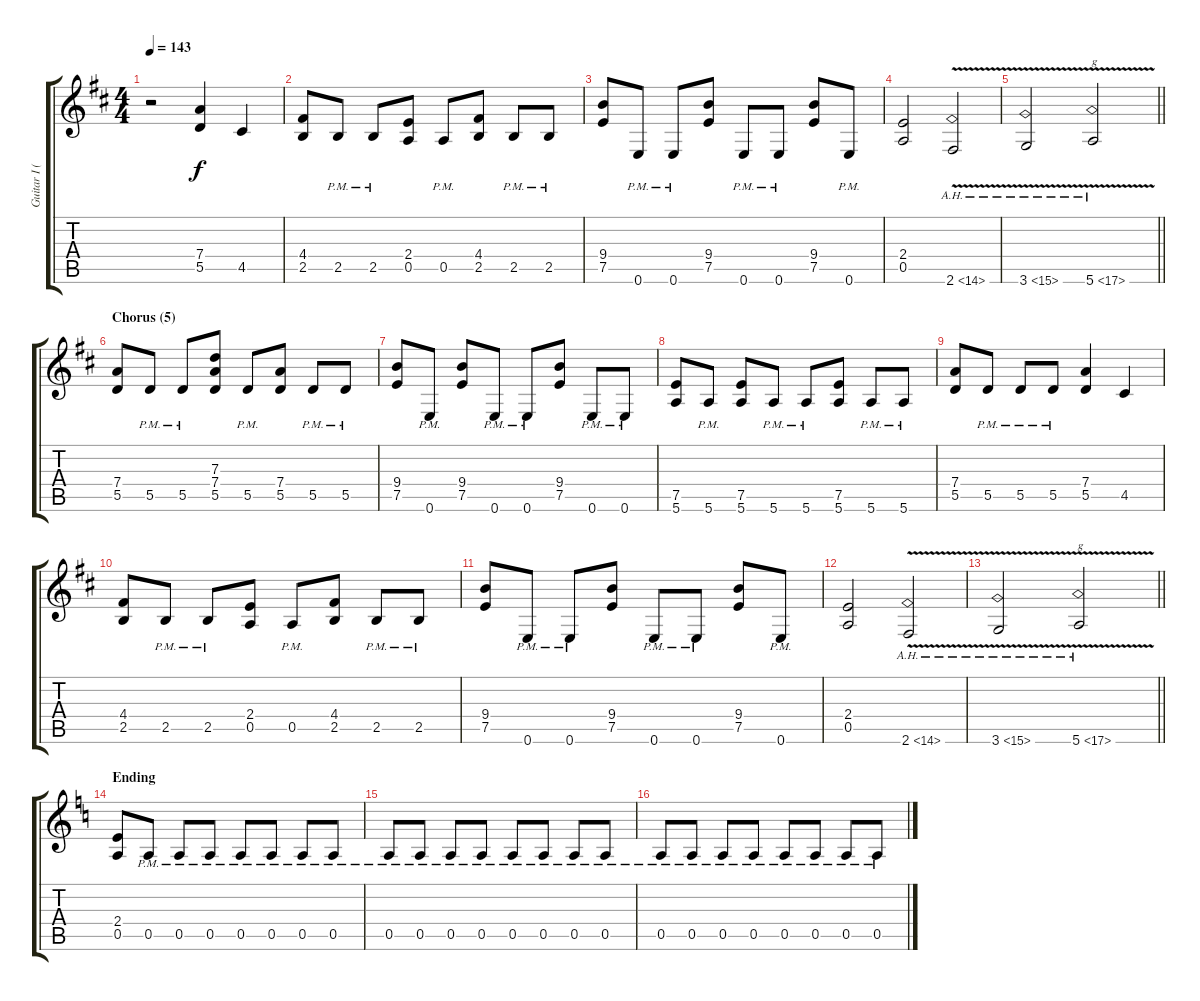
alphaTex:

\track ("Guitar I (+V)" "Guitar I (") {instrument distortionguitar}
\staff {score tabs}
\tuning (E4 B3 G3 D3 A2 E2) {hide}
\ts (4 4)
\tempo 143
\clef g2
\ks d
r.2{dy f} (7.4 5.5).4 4.5.4 |
(4.4 2.5).8 2.5{pm}.8 2.5{pm}.8 (2.4 0.5).8 0.5{pm}.8 (4.4 2.5).8 2.5{pm}.8 2.5{pm}.8 |
(9.4 7.5).8 0.6{pm}.8 0.6{pm}.8 (9.4 7.5).8 0.6{pm}.8 0.6{pm}.8 (9.4 7.5).8 0.6{pm}.8 |
(2.4 0.5).2 2.6{ah 12 v}.2 |
\barLineRight lightlight
3.6{ah 12 v}.2 5.6{ah 12 v}.2{txt "g"} |
\section ("" "Chorus (5)")
(7.4 5.5).8 5.5{pm}.8 5.5{pm}.8 (7.3 7.4 5.5).8 5.5{pm}.8 (7.4 5.5).8 5.5{pm}.8 5.5{pm}.8 |
(9.4 7.5).8 0.6{pm}.8 (9.4 7.5).8 0.6{pm}.8 0.6{pm}.8 (9.4 7.5).8 0.6{pm}.8 0.6{pm}.8 |
(7.5 5.6).8 5.6{pm}.8 (7.5 5.6).8 5.6{pm}.8 5.6{pm}.8 (7.5 5.6).8 5.6{pm}.8 5.6{pm}.8 |
(7.4 5.5).8 5.5{pm}.8 5.5{pm}.8 5.5{pm}.8 (7.4 5.5).4 4.5.4 |
(4.4 2.5).8 2.5{pm}.8 2.5{pm}.8 (2.4 0.5).8 0.5{pm}.8 (4.4 2.5).8 2.5{pm}.8 2.5{pm}.8 |
(9.4 7.5).8 0.6{pm}.8 0.6{pm}.8 (9.4 7.5).8 0.6{pm}.8 0.6{pm}.8 (9.4 7.5).8 0.6{pm}.8 |
(2.4 0.5).2 2.6{ah 12 v}.2 |
\barLineRight lightlight
3.6{ah 12 v}.2 5.6{ah 12 v}.2{txt "g"} |
\section ("" "Ending")
\ks aminor
(2.4 0.5).8 0.5{pm}.8 0.5{pm}.8 0.5{pm}.8 0.5{pm}.8 0.5{pm}.8 0.5{pm}.8 0.5{pm}.8 |
0.5{pm}.8 0.5{pm}.8 0.5{pm}.8 0.5{pm}.8 0.5{pm}.8 0.5{pm}.8 0.5{pm}.8 0.5{pm}.8 |
0.5{pm}.8 0.5{pm}.8 0.5{pm}.8 0.5{pm}.8 0.5{pm}.8 0.5{pm}.8 0.5{pm}.8 0.5{pm}.8
